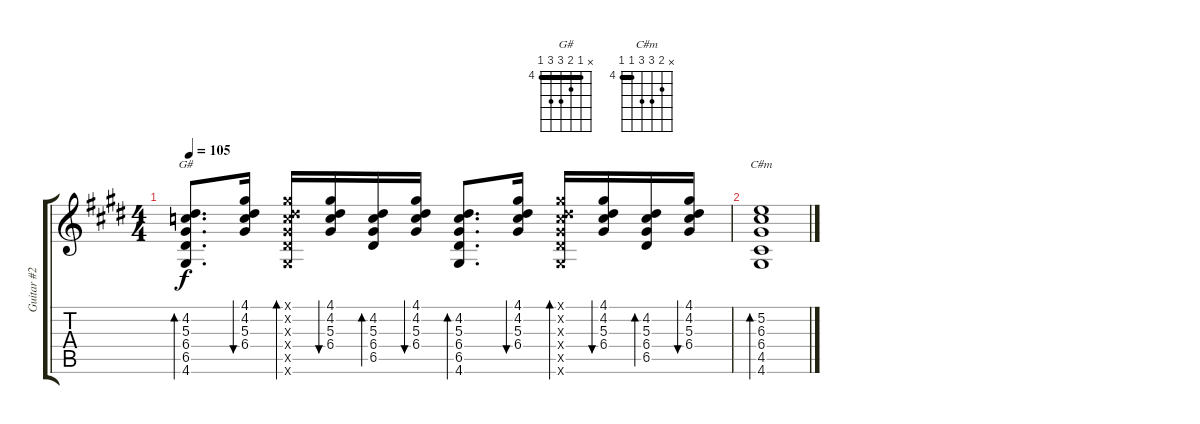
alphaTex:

\track ("Guitar #2 > Rhythm" "Guitar #2 ") {instrument acousticguitarsteel}
\staff {score tabs}
\tuning (E4 B3 G3 D3 A2 E2) {hide}
\chord ("G#" x 4 5 6 6 4) {firstfret 4 barre 4}
\chord ("C#m" x 5 6 6 4 4) {firstfret 4 barre 4}
\ts (4 4)
\tempo 105
\clef g2
\ks e
(4.2 5.3 6.4 6.5 4.6).8{d bd 60 ch "G#" dy f} (4.1 4.2 5.3 6.4).16{bu 30} (4.1{x} 4.2{x} 5.3{x} 6.4{x} 6.5{x} 4.6{x}).16{bd 30} (4.1 4.2 5.3 6.4).16{bu 30} (4.2 5.3 6.4 6.5).16{bd 30} (4.1 4.2 5.3 6.4).16{bu 30} (4.2 5.3 6.4 6.5 4.6).8{d bd 60} (4.1 4.2 5.3 6.4).16{bu 30} (4.1{x} 4.2{x} 5.3{x} 6.4{x} 6.5{x} 4.6{x}).16{bd 30} (4.1 4.2 5.3 6.4).16{bu 30} (4.2 5.3 6.4 6.5).16{bd 30} (4.1 4.2 5.3 6.4).16{bu 30} |
(5.2 6.3 6.4 4.5 4.6).1{bd 60 ch "C#m"}
